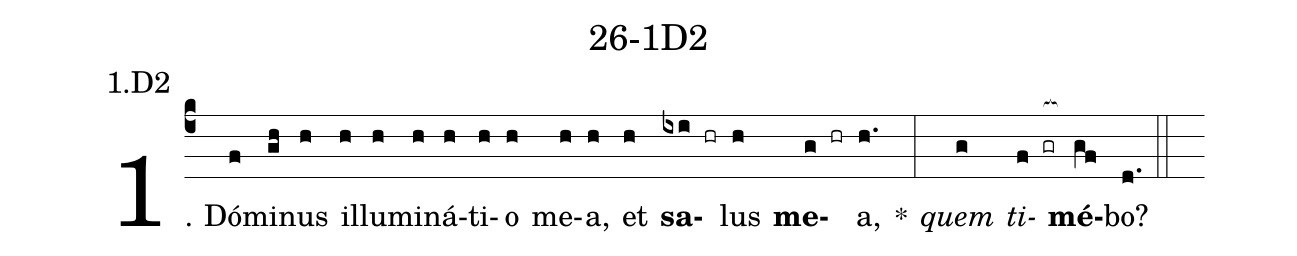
name: 26-1D2;
annotation: 1.D2;
%%
(c4)1. Dó(f)mi(gh)nus(h) il(h)lu(h)mi(h)ná(h)ti(h)o(h) me(h)a,(h) et(h) <b>sa</b>(ixi hr)lus(h) <b>me</b>(g hr)a,(h.) *(:) <i>quem</i>(g) <i>ti</i>(f gr[ocb:1{])<b>mé</b>(gf[ocb:0}])bo?(d.) (::)
